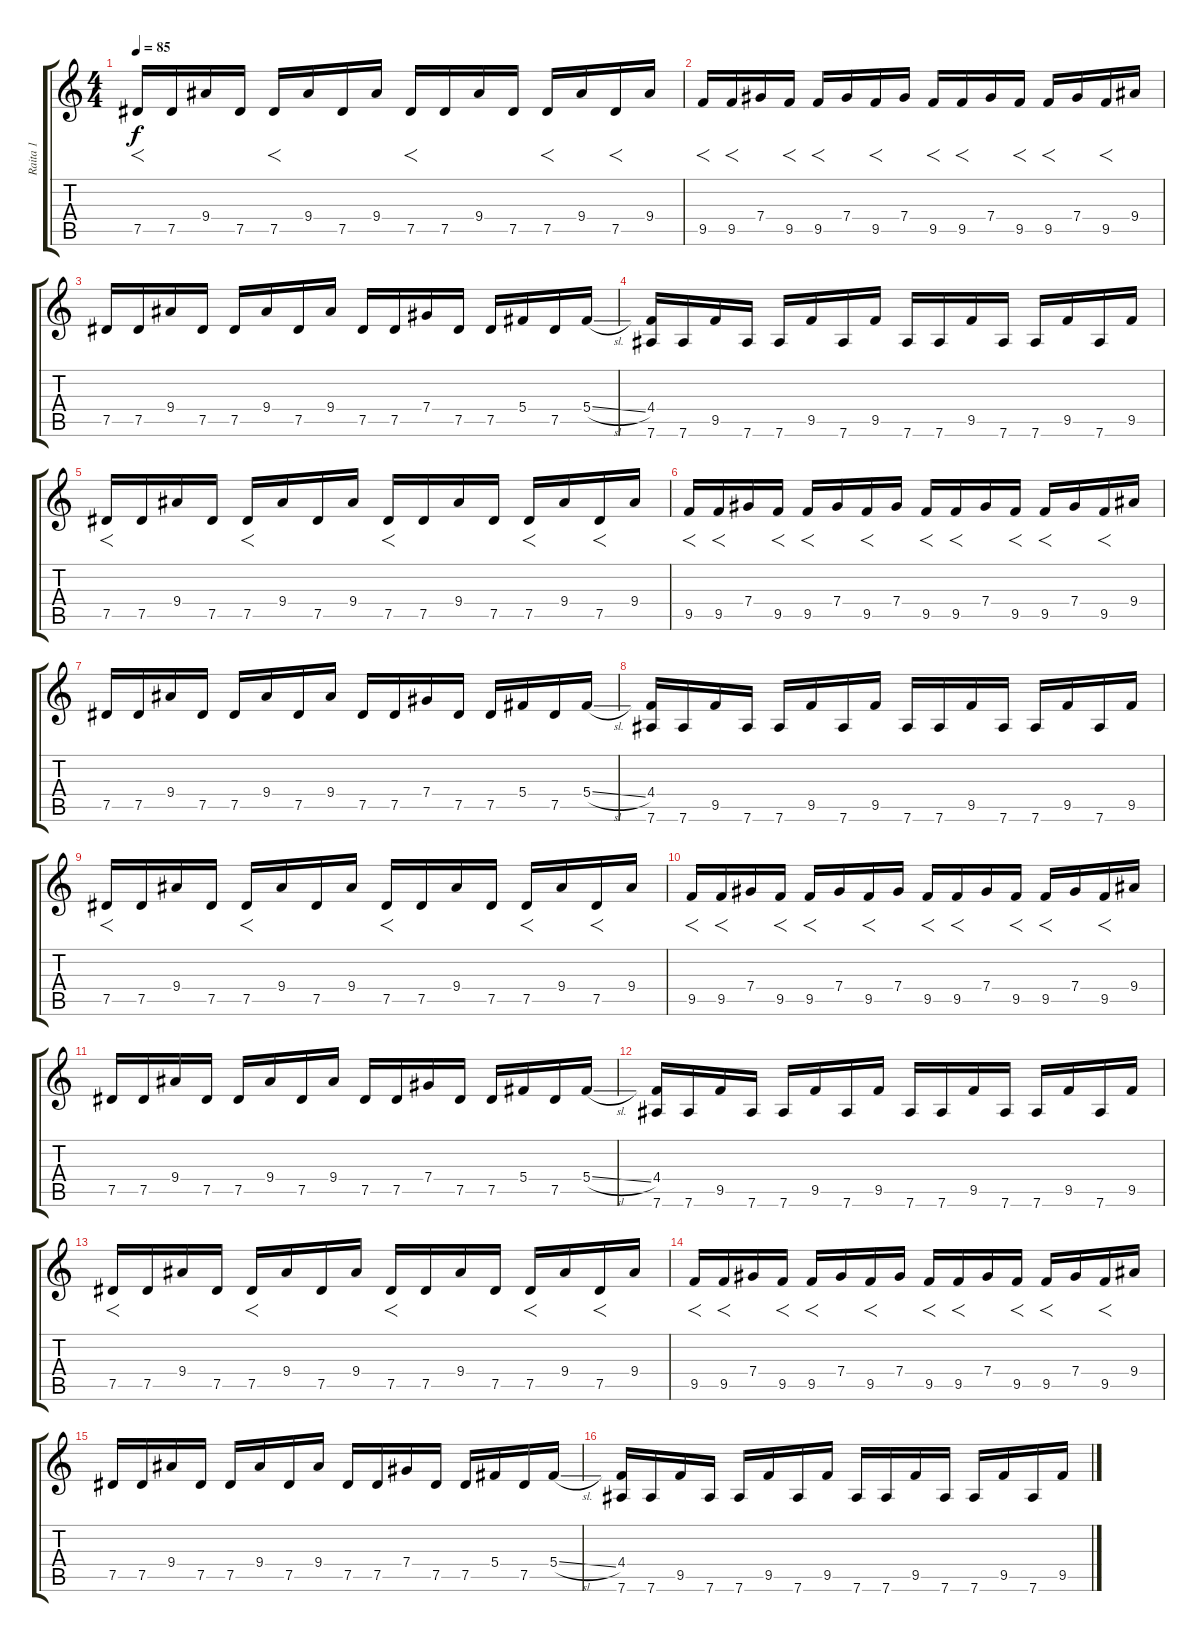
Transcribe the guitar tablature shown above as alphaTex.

\track ("Raita 1" "Raita 1") {instrument distortionguitar}
\staff {score tabs}
\tuning (Eb4 Bb3 Gb3 Db3 Ab2 Eb2) {hide}
\ts (4 4)
\tempo 85
\clef g2
\ks c
7.5.16{f dy f} 7.5.16 9.4.16 7.5.16 7.5.16{f} 9.4.16 7.5.16 9.4.16 7.5.16{f} 7.5.16 9.4.16 7.5.16 7.5.16{f} 9.4.16 7.5.16{f} 9.4.16 |
9.5.16{f} 9.5.16{f} 7.4.16 9.5.16{f} 9.5.16{f} 7.4.16 9.5.16{f} 7.4.16 9.5.16{f} 9.5.16{f} 7.4.16 9.5.16{f} 9.5.16{f} 7.4.16 9.5.16{f} 9.4.16 |
7.5.16 7.5.16 9.4.16 7.5.16 7.5.16 9.4.16 7.5.16 9.4.16 7.5.16 7.5.16 7.4.16 7.5.16 7.5.16 5.4.16 7.5.16 5.4{sl}.16 |
(4.4 7.6).16 7.6.16 9.5.16 7.6.16 7.6.16 9.5.16 7.6.16 9.5.16 7.6.16 7.6.16 9.5.16 7.6.16 7.6.16 9.5.16 7.6.16 9.5.16 |
7.5.16{f} 7.5.16 9.4.16 7.5.16 7.5.16{f} 9.4.16 7.5.16 9.4.16 7.5.16{f} 7.5.16 9.4.16 7.5.16 7.5.16{f} 9.4.16 7.5.16{f} 9.4.16 |
9.5.16{f} 9.5.16{f} 7.4.16 9.5.16{f} 9.5.16{f} 7.4.16 9.5.16{f} 7.4.16 9.5.16{f} 9.5.16{f} 7.4.16 9.5.16{f} 9.5.16{f} 7.4.16 9.5.16{f} 9.4.16 |
7.5.16 7.5.16 9.4.16 7.5.16 7.5.16 9.4.16 7.5.16 9.4.16 7.5.16 7.5.16 7.4.16 7.5.16 7.5.16 5.4.16 7.5.16 5.4{sl}.16 |
(4.4 7.6).16 7.6.16 9.5.16 7.6.16 7.6.16 9.5.16 7.6.16 9.5.16 7.6.16 7.6.16 9.5.16 7.6.16 7.6.16 9.5.16 7.6.16 9.5.16 |
7.5.16{f} 7.5.16 9.4.16 7.5.16 7.5.16{f} 9.4.16 7.5.16 9.4.16 7.5.16{f} 7.5.16 9.4.16 7.5.16 7.5.16{f} 9.4.16 7.5.16{f} 9.4.16 |
9.5.16{f} 9.5.16{f} 7.4.16 9.5.16{f} 9.5.16{f} 7.4.16 9.5.16{f} 7.4.16 9.5.16{f} 9.5.16{f} 7.4.16 9.5.16{f} 9.5.16{f} 7.4.16 9.5.16{f} 9.4.16 |
7.5.16 7.5.16 9.4.16 7.5.16 7.5.16 9.4.16 7.5.16 9.4.16 7.5.16 7.5.16 7.4.16 7.5.16 7.5.16 5.4.16 7.5.16 5.4{sl}.16 |
(4.4 7.6).16 7.6.16 9.5.16 7.6.16 7.6.16 9.5.16 7.6.16 9.5.16 7.6.16 7.6.16 9.5.16 7.6.16 7.6.16 9.5.16 7.6.16 9.5.16 |
7.5.16{f} 7.5.16 9.4.16 7.5.16 7.5.16{f} 9.4.16 7.5.16 9.4.16 7.5.16{f} 7.5.16 9.4.16 7.5.16 7.5.16{f} 9.4.16 7.5.16{f} 9.4.16 |
9.5.16{f} 9.5.16{f} 7.4.16 9.5.16{f} 9.5.16{f} 7.4.16 9.5.16{f} 7.4.16 9.5.16{f} 9.5.16{f} 7.4.16 9.5.16{f} 9.5.16{f} 7.4.16 9.5.16{f} 9.4.16 |
7.5.16 7.5.16 9.4.16 7.5.16 7.5.16 9.4.16 7.5.16 9.4.16 7.5.16 7.5.16 7.4.16 7.5.16 7.5.16 5.4.16 7.5.16 5.4{sl}.16 |
(4.4 7.6).16 7.6.16 9.5.16 7.6.16 7.6.16 9.5.16 7.6.16 9.5.16 7.6.16 7.6.16 9.5.16 7.6.16 7.6.16 9.5.16 7.6.16 9.5.16
